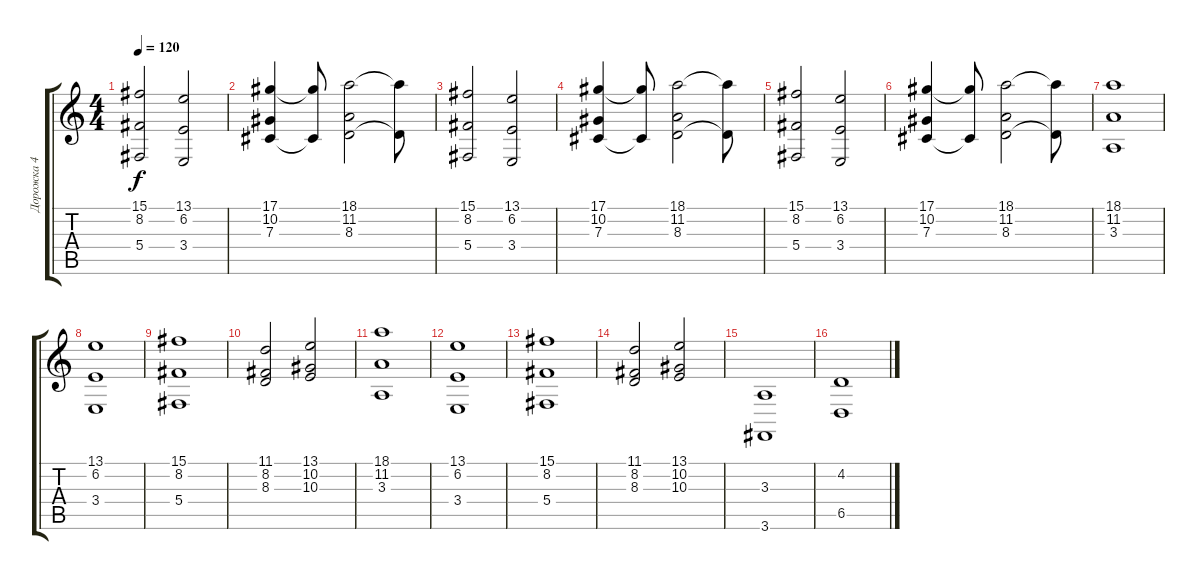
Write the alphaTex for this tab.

\track ("Дорожка 4" "Дорожка 4") {solo instrument stringensemble1}
\staff {score tabs}
\tuning (Eb4 Bb3 Gb3 Db3 Ab2 Eb2) {hide}
\ts (4 4)
\tempo 120
\clef g2
\ks c
(15.1 8.2 5.4).2{dy f} (13.1 6.2 3.4).2 |
(17.1 10.2 7.3).4 (17.1{t} 7.3{t}).8 (18.1 11.2 8.3).2 (18.1{t} 8.3{t}).8 |
(15.1 8.2 5.4).2 (13.1 6.2 3.4).2 |
(17.1 10.2 7.3).4 (17.1{t} 7.3{t}).8 (18.1 11.2 8.3).2 (18.1{t} 8.3{t}).8 |
(15.1 8.2 5.4).2 (13.1 6.2 3.4).2 |
(17.1 10.2 7.3).4 (17.1{t} 7.3{t}).8 (18.1 11.2 8.3).2 (18.1{t} 8.3{t}).8 |
(18.1 11.2 3.3).1 |
(13.1 6.2 3.4).1 |
(15.1 8.2 5.4).1 |
(11.1 8.2 8.3).2 (13.1 10.2 10.3).2 |
(18.1 11.2 3.3).1 |
(13.1 6.2 3.4).1 |
(15.1 8.2 5.4).1 |
(11.1 8.2 8.3).2 (13.1 10.2 10.3).2 |
(3.3 3.6).1 |
(4.2 6.5).1
